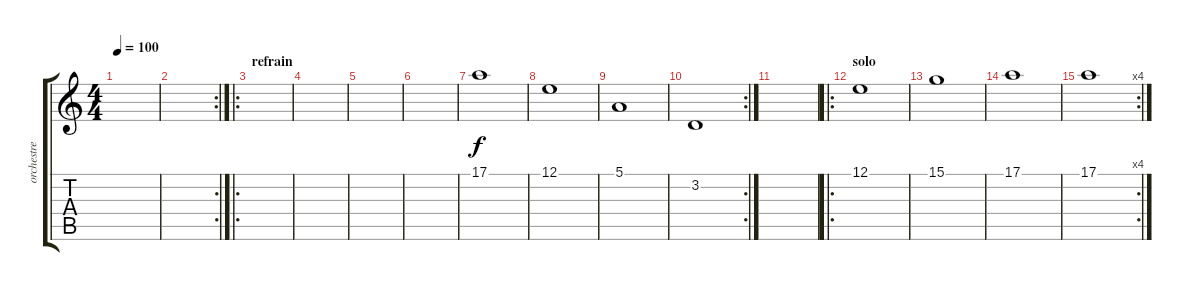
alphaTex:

\track ("orchestre" "orchestre") {instrument stringensemble1}
\staff {score tabs}
\tuning (E4 B3 G3 D3 A2 E2) {hide}
\ts (4 4)
\tempo 100
\clef g2
\ks c
|
\rc 2
|
\ro
\section ("" "refrain")
|
|
|
|
17.1.1 |
12.1.1 |
5.1.1 |
\rc 2
3.2.1 |
|
\ro
\section ("" "solo")
12.1.1 |
15.1.1 |
17.1.1 |
\rc 4
17.1.1
